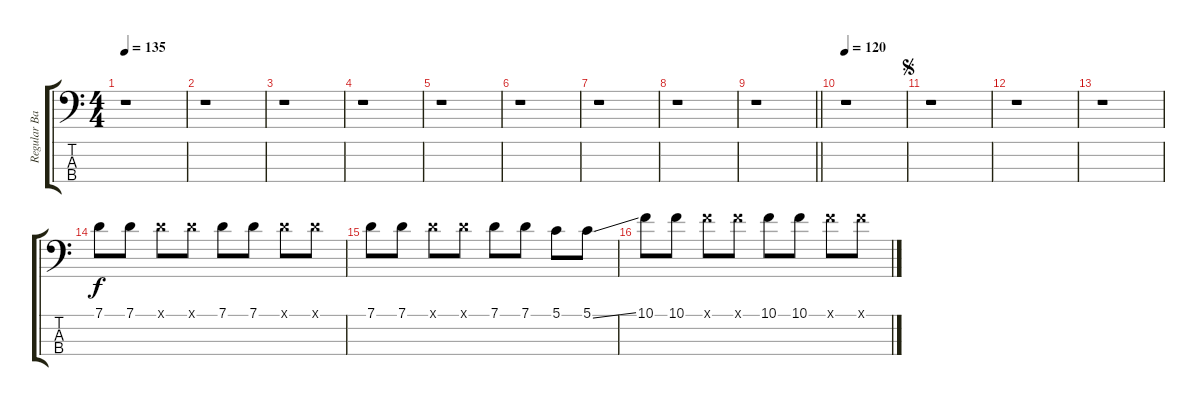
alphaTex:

\track ("Regular Bass- Murdoc Nicalls" "Regular Ba") {instrument electricbasspick}
\staff {score tabs}
\tuning (G2 D2 A1 E1) {hide}
\ts (4 4)
\tempo 135
\clef f4
\ks c
r.1{dy f instrument electricbasspick} |
r.1 |
r.1 |
r.1 |
r.1 |
r.1 |
r.1 |
r.1 |
\barLineRight lightlight
r.1 |
\tempo 120
r.1 |
\jump segno
r.1 |
r.1 |
r.1 |
7.1.8 7.1.8 7.1{x}.8 7.1{x}.8 7.1.8 7.1.8 7.1{x}.8 7.1{x}.8 |
7.1.8 7.1.8 7.1{x}.8 7.1{x}.8 7.1.8 7.1.8 5.1.8 5.1{ss}.8 |
10.1.8 10.1.8 10.1{x}.8 10.1{x}.8 10.1.8 10.1.8 10.1{x}.8 10.1{x}.8
